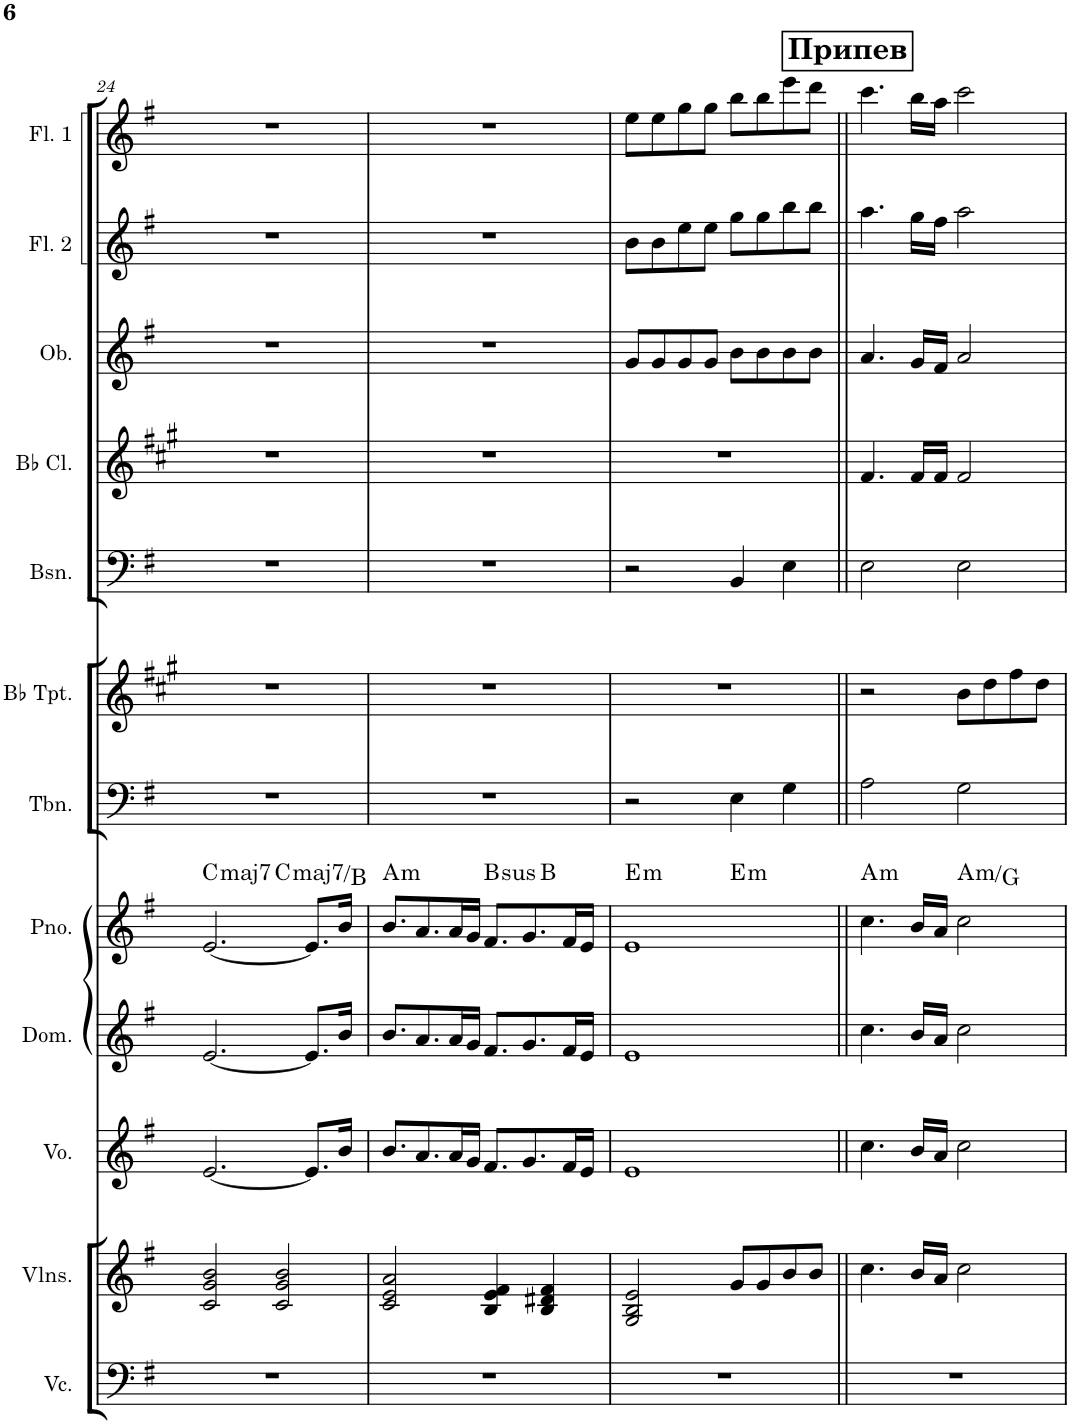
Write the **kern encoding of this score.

**kern	**kern	**kern	**kern	**kern	**harte	**kern	**kern	**kern	**kern	**kern	**kern	**kern
*part12	*part11	*part10	*part9	*part8	*part8	*part7	*part6	*part5	*part4	*part3	*part2	*part1
*staff12	*staff11	*staff10	*staff9	*staff8	*	*staff7	*staff6	*staff5	*staff4	*staff3	*staff2	*staff1
*I"Violoncello	*I"Violins	*I"Voice	*I"Domra	*I"Piano	*	*I"Trombone	*I"Bb Trumpet	*I"Bassoon	*I"Bb Clarinet	*I"Oboe	*I"Flute 2	*I"Flute 1
*I'Vc.	*I'Vlns.	*I'Vo.	*I'Dom.	*I'Pno.	*	*I'Tbn.	*I'Bb Tpt.	*I'Bsn.	*I'Bb Cl.	*I'Ob.	*I'Fl. 2	*I'Fl. 1
!!LO:PB:g=z
*clefF4	*clefG2	*clefG2	*clefG2	*clefG2	*	*clefF4	*clefG2	*clefF4	*clefG2	*clefG2	*clefG2	*clefG2
*	*	*	*	*	*	*	*Trd1c2	*	*Trd1c2	*	*	*
*k[f#]	*k[f#]	*k[f#]	*k[f#]	*k[f#]	*	*k[f#]	*k[f#c#g#]	*k[f#]	*k[f#c#g#]	*k[f#]	*k[f#]	*k[f#]
*M4/4	*M4/4	*M4/4	*M4/4	*M4/4	*	*M4/4	*M4/4	*M4/4	*M4/4	*M4/4	*M4/4	*M4/4
=24	=24	=24	=24	=24	=24	=24	=24	=24	=24	=24	=24	=24
!	!	!	!	!	!LO:H:kt=maj7	!	!	!	!	!	!	!
*	*	*	*	*^	*	*	*	*	*	*	*	*
1r	2c/ 2g/ 2b/	[2.e/	[2.e/	[2.e/	2ryy	C:maj7	1r	1r	1r	1r	1r	1r	1r
!	!	!	!	!	!	!LO:H:kt=maj7	!	!	!	!	!	!	!
.	2c/ 2g/ 2b/	.	.	.	2ryy	C:maj7/7	.	.	.	.	.	.	.
.	.	8.e/L]	8.e/L]	8.e/L]	.	.	.	.	.	.	.	.	.
.	.	16b/Jk	16b/Jk	16b/Jk	.	.	.	.	.	.	.	.	.
=25	=25	=25	=25	=25	=25	=25	=25	=25	=25	=25	=25	=25	=25
!	!	!	!	!	!	!LO:H:kt=m	!	!	!	!	!	!	!
1r	2c/ 2e/ 2a/	8.b/L	8.b/L	8.b/L	2.ryy	A:min	1r	1r	1r	1r	1r	1r	1r
.	.	8.a/	8.a/	8.a/	.	.	.	.	.	.	.	.	.
.	.	16a/L	16a/L	16a/L	.	.	.	.	.	.	.	.	.
.	.	16g/JJ	16g/JJ	16g/JJ	.	.	.	.	.	.	.	.	.
!	!	!	!	!	!	!LO:H:kt=sus	!	!	!	!	!	!	!
.	4B/ 4e/ 4f#/	8.f#/L	8.f#/L	8.f#/L	.	B:sus4	.	.	.	.	.	.	.
.	.	8.g/	8.g/	8.g/	.	.	.	.	.	.	.	.	.
.	4B/ 4d#X/ 4f#/	.	.	.	4ryy	B:maj	.	.	.	.	.	.	.
.	.	16f#/L	16f#/L	16f#/L	.	.	.	.	.	.	.	.	.
.	.	16e/JJ	16e/JJ	16e/JJ	.	.	.	.	.	.	.	.	.
=26	=26	=26	=26	=26	=26	=26	=26	=26	=26	=26	=26	=26	=26
!	!	!	!	!	!	!LO:H:kt=m	!	!	!	!	!	!	!
1r	2G/ 2B/ 2e/	1e	1e	1e	2ryy	E:min	2r	1r	2r	1r	8g/L	8b\L	8ee\L
.	.	.	.	.	.	.	.	.	.	.	8g/	8b\	8ee\
.	.	.	.	.	.	.	.	.	.	.	8g/	8ee\	8gg\
.	.	.	.	.	.	.	.	.	.	.	8g/J	8ee\J	8gg\J
!	!	!	!	!	!	!LO:H:kt=m	!	!	!	!	!	!	!
.	8g/L	.	.	.	2ryy	E:min	4E\	.	4BB/	.	8b\L	8gg\L	8bb\L
.	8g/	.	.	.	.	.	.	.	.	.	8b\	8gg\	8bb\
.	8b/	.	.	.	.	.	4G\	.	4E\	.	8b\	8bb\	8eee\
.	8b/J	.	.	.	.	.	.	.	.	.	8b\J	8bb\J	8ddd\J
!!LO:REH:place=s1:a:B:cj:fs=14:t=Припев
=27||	=27||	=27||	=27||	=27||	=27||	=27||	=27||	=27||	=27||	=27||	=27||	=27||	=27||
!	!	!	!	!	!	!LO:H:kt=m	!	!	!	!	!	!	!
*	*	*	*	*v	*v	*	*	*	*	*	*	*	*
1r	4.cc\	4.cc\	4.cc\	4.cc\	A:min	2A\	2r	2E\	4.f#/	4.a/	4.aa\	4.ccc\
.	16b/LL	16b/LL	16b/LL	16b/LL	.	.	.	.	16f#/LL	16g/LL	16gg\LL	16bb\LL
.	16a/JJ	16a/JJ	16a/JJ	16a/JJ	.	.	.	.	16f#/JJ	16f#/JJ	16ff#\JJ	16aa\JJ
!	!	!	!	!	!LO:H:kt=m	!	!	!	!	!	!	!
.	2cc\	2cc\	2cc\	2cc\	A:min/b7	2G\	8b\L	2E\	2f#/	2a/	2aa\	2ccc\
.	.	.	.	.	.	.	8dd\	.	.	.	.	.
.	.	.	.	.	.	.	8ff#\	.	.	.	.	.
.	.	.	.	.	.	.	8dd\J	.	.	.	.	.
=	=	=	=	=	=	=	=	=	=	=	=	=
*-	*-	*-	*-	*-	*-	*-	*-	*-	*-	*-	*-	*-
